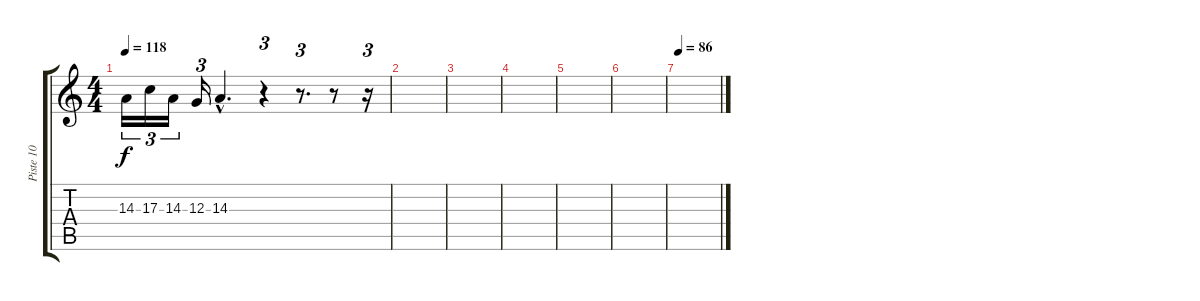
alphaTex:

\track ("Piste 10" "Piste 10") {instrument clarinet}
\staff {score tabs}
\tuning (E4 B3 G3 D3 A2 E2) {hide}
\ts (4 4)
\tempo 118
\clef g2
\ks c
14.3.16{tu (3 2) dy f balance 13 instrument lead1square} 17.3.16{tu (3 2)} 14.3.16{tu (3 2)} 12.3.16{tu (3 2)} 14.3{hac}.4{d} r.4{tu (3 2)} r.8{d tu (3 2)} r.8 r.16{tu (3 2)} |
|
|
|
|
|
\tempo 86
